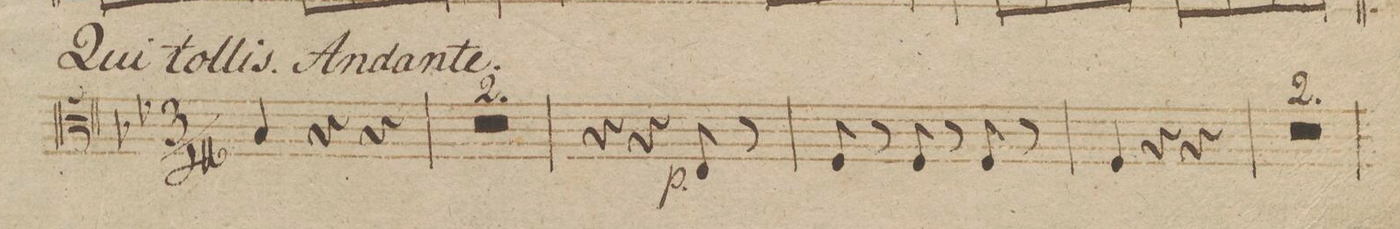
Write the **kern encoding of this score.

**kern	**dynam
*I"Viola.	*
*clefC3	*
*k[b-e-]	*
*met(c)	*
*M3/4	*
4B-/	.
4r	.
4r	.
=74	=74
1.r	.
=75	=75
=76	=76
4r	.
4r	.
8r	.
8E-/	p
=77	=77
8r	.
8F/	.
8r	.
8F/	.
8r	.
8F/	.
=78	=78
4F/	.
4r	.
4r	.
=79	=79
1.r	.
=80	=80
=81	=81
*-	*-
